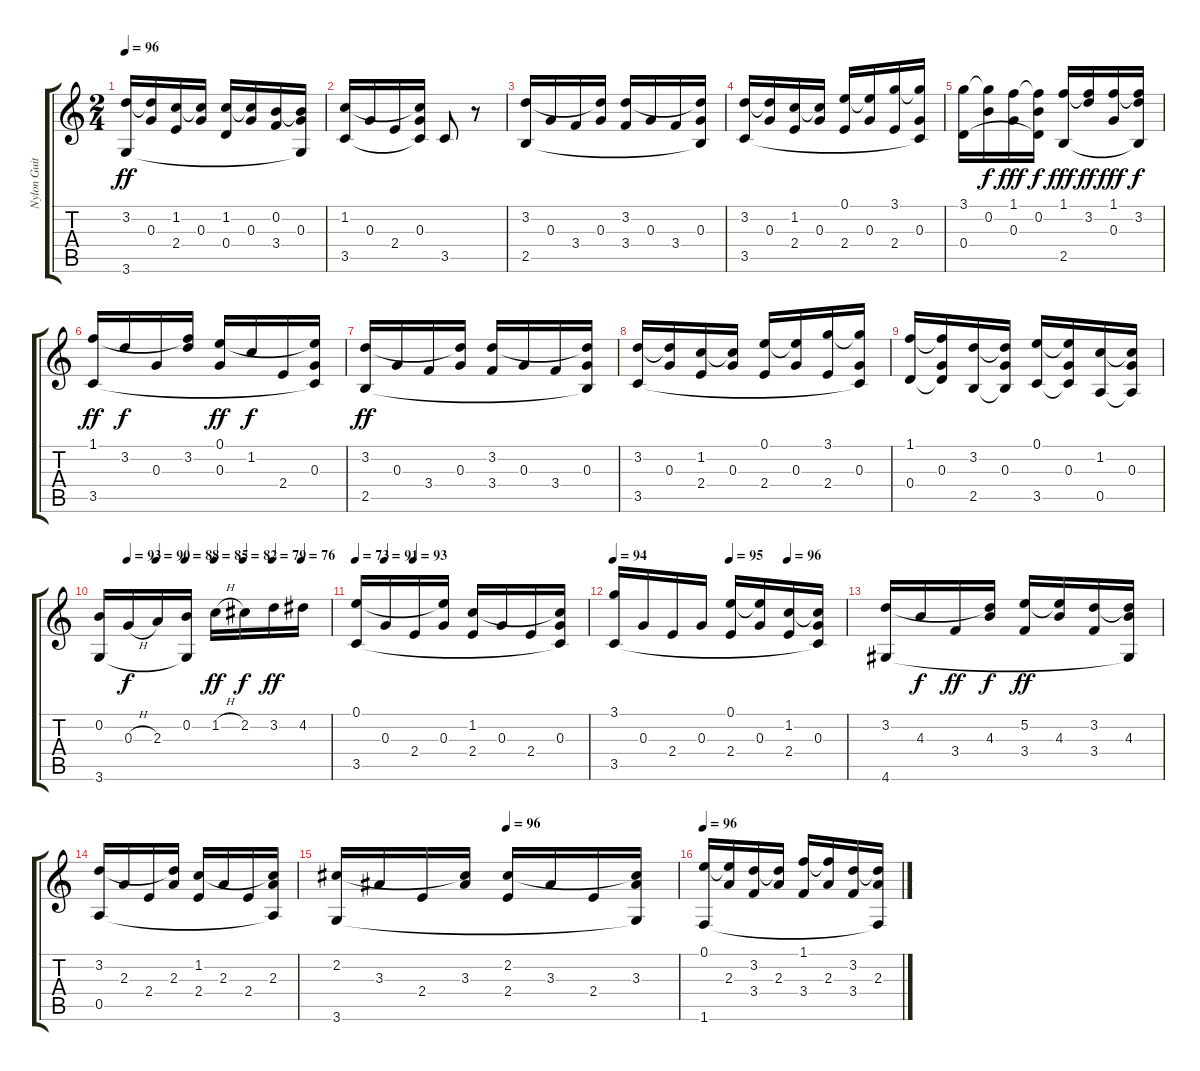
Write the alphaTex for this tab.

\track ("Nylon Guitar" "Nylon Guit") {instrument acousticguitarnylon}
\staff {score tabs}
\tuning (E4 B3 G3 D3 A2 E2) {hide}
\ts (2 4)
\tempo 96
\clef g2
\ks c
(3.2 3.6).16{dy ff} (3.2{t} 0.3).16 (1.2 2.4).16 (1.2{t} 0.3).16 (1.2 0.4).16 (1.2{t} 0.3).16 (0.2 3.4).16 (0.2{t} 0.3 3.6{t}).16 |
(1.2 3.5).16 0.3.16 2.4.16 (1.2{t} 0.3 3.5{t}).16 3.5.8 r.8 |
(3.2 2.5).16 0.3.16 3.4.16 (3.2{t} 0.3).16 (3.2 3.4).16 0.3.16 3.4.16 (3.2{t} 0.3 2.5{t}).16 |
(3.2 3.5).16 (3.2{t} 0.3).16 (1.2 2.4).16 (1.2{t} 0.3).16 (0.1 2.4).16 (0.1{t} 0.3).16 (3.1 2.4).16 (3.1{t} 0.3 3.5{t}).16 |
(3.1 0.4).16 (3.1{t} 0.2).16{dy f} (1.1 0.3).16{dy fff} (1.1{t} 0.2 0.4{t}).16{dy f} (1.1 2.5).16{dy fff} (1.1{t} 3.2).16{dy ff} (1.1 0.3).16{dy fff} (1.1{t} 3.2 2.5{t}).16{dy f} |
(1.1 3.5).16{dy ff} 3.2.16{dy f} 0.3.16 (1.1{t} 3.2).16 (0.1 0.3).16{dy ff} 1.2.16{dy f} 2.4.16 (0.1{t} 0.3 3.5{t}).16 |
(3.2 2.5).16{dy ff} 0.3.16 3.4.16 (3.2{t} 0.3).16 (3.2 3.4).16 0.3.16 3.4.16 (3.2{t} 0.3 2.5{t}).16 |
(3.2 3.5).16 (3.2{t} 0.3).16 (1.2 2.4).16 (1.2{t} 0.3).16 (0.1 2.4).16 (0.1{t} 0.3).16 (3.1 2.4).16 (3.1{t} 0.3 3.5{t}).16 |
(1.1 0.4).16 (1.1{t} 0.3 0.4{t}).16 (3.2 2.5).16 (3.2{t} 0.3 2.5{t}).16 (0.1 3.5).16 (0.1{t} 0.3 3.5{t}).16 (1.2 0.5).16 (1.2{t} 0.3 0.5{t}).16 |
\tempo (93 0.125)
\tempo (90 0.25)
\tempo (88 0.375)
\tempo (85 0.5)
\tempo (82 0.625)
\tempo (79 0.75)
\tempo (76 0.875)
(0.2 3.6).16 0.3{h}.16{dy f} 2.3.16 (0.2 3.6{t}).16 1.2{h}.16{dy ff} 2.2.16{dy f} 3.2.16{dy ff} 4.2.16 |
\tempo 73
\tempo (91 0.125)
\tempo (93 0.25)
(0.1 3.5).16 0.3.16 2.4.16 (0.1{t} 0.3).16 (1.2 2.4).16 0.3.16 2.4.16 (1.2{t} 0.3 3.5{t}).16 |
\tempo 94
\tempo (95 0.5)
\tempo (96 0.75)
(3.1 3.5).16 0.3.16 2.4.16 0.3.16 (0.1 2.4).16 (0.1{t} 0.3).16 (1.2 2.4).16 (1.2{t} 0.3 3.5{t}).16 |
(3.2 4.6).16 4.3.16{dy f} 3.4.16{dy ff} (3.2{t} 4.3).16{dy f} (5.2 3.4).16{dy ff} (5.2{t} 4.3).16 (3.2 3.4).16 (3.2{t} 4.3 4.6{t}).16 |
(3.2 0.5).16 2.3.16 2.4.16 (3.2{t} 2.3).16 (1.2 2.4).16 2.3.16 2.4.16 (1.2{t} 2.3 0.5{t}).16 |
\tempo (96 0.5)
(2.2 3.6).16 3.3.16 2.4.16 (2.2{t} 3.3).16 (2.2 2.4).16 3.3.16 2.4.16 (2.2{t} 3.3 3.6{t}).16 |
\tempo 96
(0.1 1.6).16 (0.1{t} 2.3).16 (3.2 3.4).16 (3.2{t} 2.3).16 (1.1 3.4).16 (1.1{t} 2.3).16 (3.2 3.4).16 (3.2{t} 2.3 1.6{t}).16
